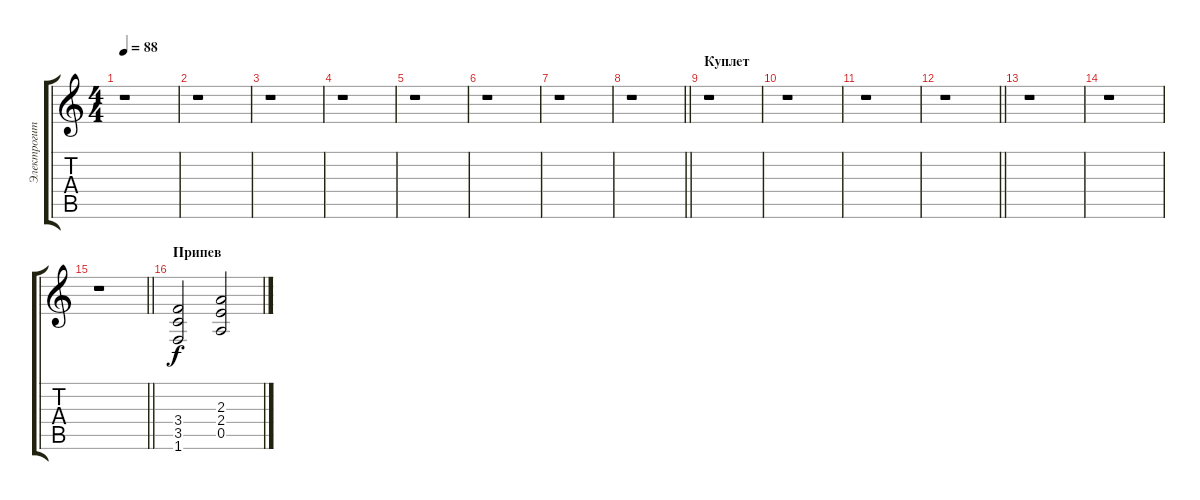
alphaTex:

\track ("Электрогитара" "Электрогит") {instrument distortionguitar}
\staff {score tabs}
\tuning (E4 B3 G3 D3 A2 E2) {hide}
\ts (4 4)
\tempo 88
\clef g2
\ks c
r.1{dy f} |
r.1 |
r.1 |
r.1 |
r.1 |
r.1 |
r.1 |
\barLineRight lightlight
r.1 |
\section ("" "Куплет")
r.1 |
r.1 |
r.1 |
\barLineRight lightlight
r.1 |
r.1 |
r.1 |
\barLineRight lightlight
r.1 |
\section ("" "Припев")
(3.4 3.5 1.6).2 (2.3 2.4 0.5).2
